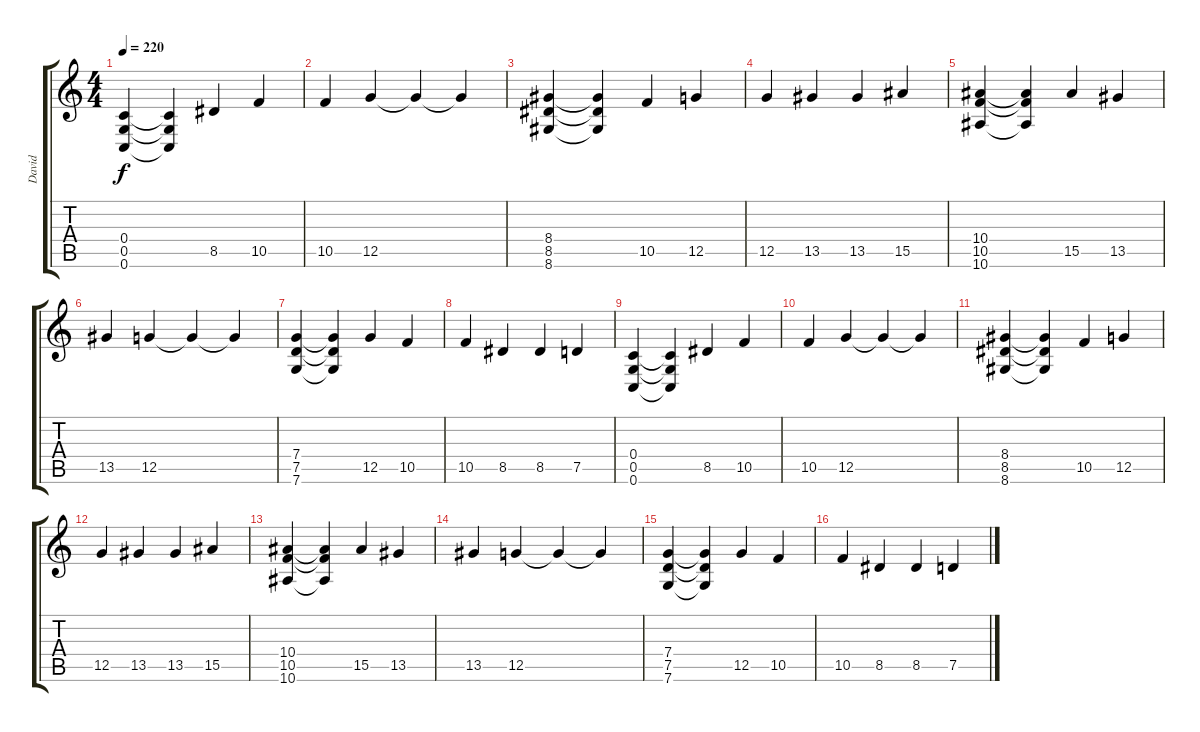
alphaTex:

\track ("David" "David") {instrument distortionguitar}
\staff {score tabs}
\tuning (D4 A3 F3 C3 G2 C2) {hide}
\ts (4 4)
\tempo 220
\clef g2
\ks c
(0.4 0.5 0.6).4{dy f} (0.4{t} 0.5{t} 0.6{t}).4 8.5.4 10.5.4 |
10.5.4 12.5.4 12.5{t}.4 12.5{t}.4 |
(8.4 8.5 8.6).4 (8.4{t} 8.5{t} 8.6{t}).4 10.5.4 12.5.4 |
12.5.4 13.5.4 13.5.4 15.5.4 |
(10.4 10.5 10.6).4 (10.4{t} 10.5{t} 10.6{t}).4 15.5.4 13.5.4 |
13.5.4 12.5.4 12.5{t}.4 12.5{t}.4 |
(7.4 7.5 7.6).4 (7.4{t} 7.5{t} 7.6{t}).4 12.5.4 10.5.4 |
10.5.4 8.5.4 8.5.4 7.5.4 |
(0.4 0.5 0.6).4 (0.4{t} 0.5{t} 0.6{t}).4 8.5.4 10.5.4 |
10.5.4 12.5.4 12.5{t}.4 12.5{t}.4 |
(8.4 8.5 8.6).4 (8.4{t} 8.5{t} 8.6{t}).4 10.5.4 12.5.4 |
12.5.4 13.5.4 13.5.4 15.5.4 |
(10.4 10.5 10.6).4 (10.4{t} 10.5{t} 10.6{t}).4 15.5.4 13.5.4 |
13.5.4 12.5.4 12.5{t}.4 12.5{t}.4 |
(7.4 7.5 7.6).4 (7.4{t} 7.5{t} 7.6{t}).4 12.5.4 10.5.4 |
10.5.4 8.5.4 8.5.4 7.5.4
